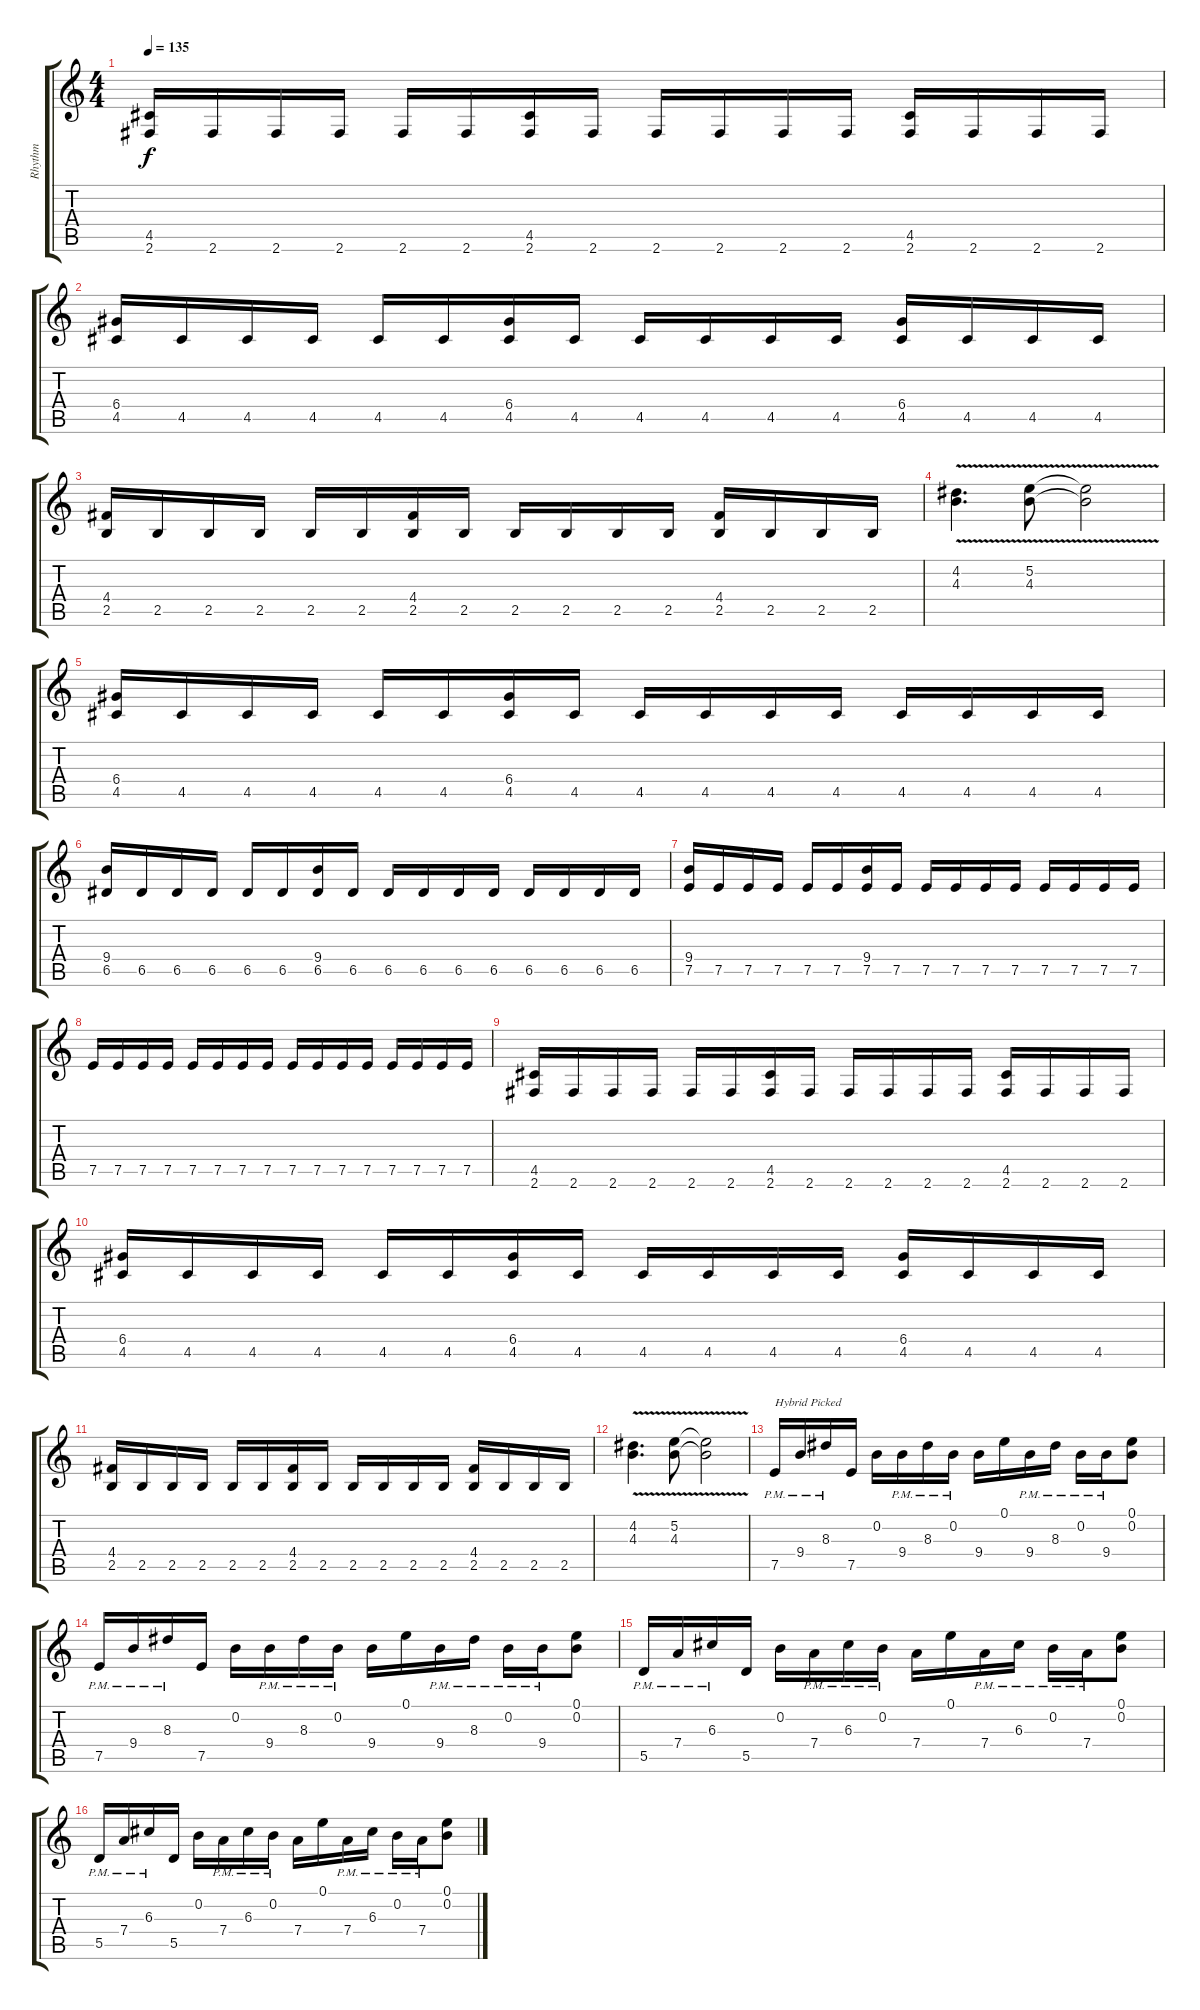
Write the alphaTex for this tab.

\track ("Rhythm" "Rhythm") {instrument distortionguitar}
\staff {score tabs}
\tuning (E4 B3 G3 D3 A2 E2) {hide}
\ts (4 4)
\tempo 135
\clef g2
\ks c
(4.5 2.6).16{dy f} 2.6.16 2.6.16 2.6.16 2.6.16 2.6.16 (4.5 2.6).16 2.6.16 2.6.16 2.6.16 2.6.16 2.6.16 (4.5 2.6).16 2.6.16 2.6.16 2.6.16 |
(6.4 4.5).16 4.5.16 4.5.16 4.5.16 4.5.16 4.5.16 (6.4 4.5).16 4.5.16 4.5.16 4.5.16 4.5.16 4.5.16 (6.4 4.5).16 4.5.16 4.5.16 4.5.16 |
(4.4 2.5).16 2.5.16 2.5.16 2.5.16 2.5.16 2.5.16 (4.4 2.5).16 2.5.16 2.5.16 2.5.16 2.5.16 2.5.16 (4.4 2.5).16 2.5.16 2.5.16 2.5.16 |
(4.2{v} 4.3{v}).4{d} (5.2{v} 4.3{v}).8 (5.2{t} 4.3{t}).2 |
(6.4 4.5).16 4.5.16 4.5.16 4.5.16 4.5.16 4.5.16 (6.4 4.5).16 4.5.16 4.5.16 4.5.16 4.5.16 4.5.16 4.5.16 4.5.16 4.5.16 4.5.16 |
(9.4 6.5).16 6.5.16 6.5.16 6.5.16 6.5.16 6.5.16 (9.4 6.5).16 6.5.16 6.5.16 6.5.16 6.5.16 6.5.16 6.5.16 6.5.16 6.5.16 6.5.16 |
(9.4 7.5).16 7.5.16 7.5.16 7.5.16 7.5.16 7.5.16 (9.4 7.5).16 7.5.16 7.5.16 7.5.16 7.5.16 7.5.16 7.5.16 7.5.16 7.5.16 7.5.16 |
7.5.16 7.5.16 7.5.16 7.5.16 7.5.16 7.5.16 7.5.16 7.5.16 7.5.16 7.5.16 7.5.16 7.5.16 7.5.16 7.5.16 7.5.16 7.5.16 |
(4.5 2.6).16 2.6.16 2.6.16 2.6.16 2.6.16 2.6.16 (4.5 2.6).16 2.6.16 2.6.16 2.6.16 2.6.16 2.6.16 (4.5 2.6).16 2.6.16 2.6.16 2.6.16 |
(6.4 4.5).16 4.5.16 4.5.16 4.5.16 4.5.16 4.5.16 (6.4 4.5).16 4.5.16 4.5.16 4.5.16 4.5.16 4.5.16 (6.4 4.5).16 4.5.16 4.5.16 4.5.16 |
(4.4 2.5).16 2.5.16 2.5.16 2.5.16 2.5.16 2.5.16 (4.4 2.5).16 2.5.16 2.5.16 2.5.16 2.5.16 2.5.16 (4.4 2.5).16 2.5.16 2.5.16 2.5.16 |
(4.2{v} 4.3{v}).4{d} (5.2{v} 4.3{v}).8 (5.2{t} 4.3{t}).2 |
7.5{pm}.16{txt "Hybrid Picked"} 9.4{pm}.16 8.3{pm}.16 7.5.16 0.2.16 9.4{pm}.16 8.3{pm}.16 0.2{pm}.16 9.4.16 0.1.16 9.4{pm}.16 8.3{pm}.16 0.2{pm}.16 9.4{pm}.16 (0.1 0.2).8 |
7.5{pm}.16 9.4{pm}.16 8.3{pm}.16 7.5.16 0.2.16 9.4{pm}.16 8.3{pm}.16 0.2{pm}.16 9.4.16 0.1.16 9.4{pm}.16 8.3{pm}.16 0.2{pm}.16 9.4{pm}.16 (0.1 0.2).8 |
5.5{pm}.16 7.4{pm}.16 6.3{pm}.16 5.5.16 0.2.16 7.4{pm}.16 6.3{pm}.16 0.2{pm}.16 7.4.16 0.1.16 7.4{pm}.16 6.3{pm}.16 0.2{pm}.16 7.4{pm}.16 (0.1 0.2).8 |
5.5{pm}.16 7.4{pm}.16 6.3{pm}.16 5.5.16 0.2.16 7.4{pm}.16 6.3{pm}.16 0.2{pm}.16 7.4.16 0.1.16 7.4{pm}.16 6.3{pm}.16 0.2{pm}.16 7.4{pm}.16 (0.1 0.2).8
